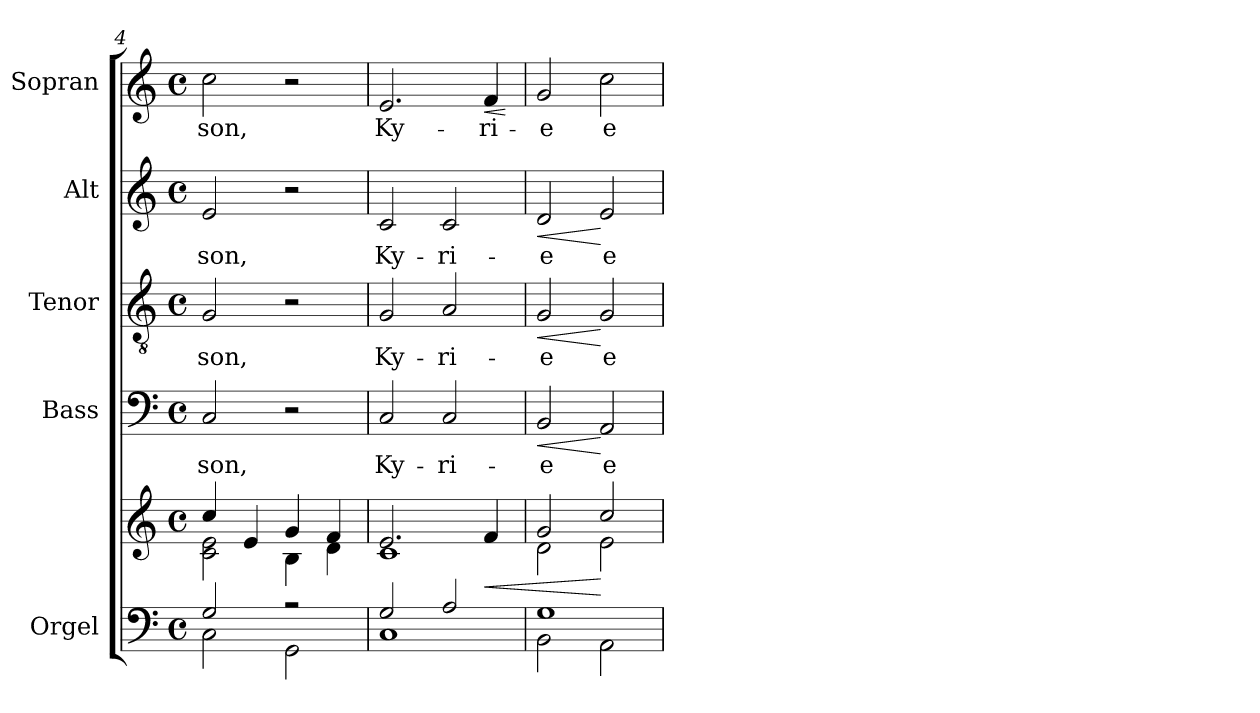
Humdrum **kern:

**kern	**kern	**dynam	**kern	**text	**dynam	**kern	**text	**dynam	**kern	**text	**dynam	**kern	**text	**dynam
*part5	*part5	*part5	*part4	*part4	*part4	*part3	*part3	*part3	*part2	*part2	*part2	*part1	*part1	*part1
*staff6	*staff5	*staff5/6	*staff4	*staff4	*staff4	*staff3	*staff3	*staff3	*staff2	*staff2	*staff2	*staff1	*staff1	*staff1
*I"Orgel	*	*	*I"Bass	*	*	*I"Tenor	*	*	*I"Alt	*	*	*I"Sopran	*	*
*I'Org.	*	*	*I'B.	*	*	*I'T.	*	*	*I'A.	*	*	*I'S.	*	*
*clefF4	*clefG2	*	*clefF4	*	*	*clefGv2	*	*	*clefG2	*	*	*clefG2	*	*
*k[]	*k[]	*	*k[]	*	*	*k[]	*	*	*k[]	*	*	*k[]	*	*
*C:	*C:	*	*C:	*	*	*C:	*	*	*C:	*	*	*C:	*	*
*M4/4	*M4/4	*	*M4/4	*	*	*M4/4	*	*	*M4/4	*	*	*M4/4	*	*
*met(c)	*met(c)	*	*met(c)	*	*	*met(c)	*	*	*met(c)	*	*	*met(c)	*	*
=4	=4	=4	=4	=4	=4	=4	=4	=4	=4	=4	=4	=4	=4	=4
*^	*^	*	*	*	*	*	*	*	*	*	*	*	*	*
!	!	!	!	!	!	!LO:LY:b	!	!	!LO:LY:b	!	!	!LO:LY:b	!	!	!LO:LY:b	!
2G/	2C\	4cc/	2c\ 2e\	.	2C/	-son,	.	2G/	-son,	.	2e/	-son,	.	2cc\	-son,	.
.	.	4e/	.	.	.	.	.	.	.	.	.	.	.	.	.	.
2r	2GG\	4g/	4B\	.	2r	.	.	2r	.	.	2r	.	.	2r	.	.
.	.	4f/	4d\	.	.	.	.	.	.	.	.	.	.	.	.	.
=5	=5	=5	=5	=5	=5	=5	=5	=5	=5	=5	=5	=5	=5	=5	=5	=5
!	!	!	!	!	!	!LO:LY:b	!	!	!LO:LY:b	!	!	!LO:LY:b	!	!	!LO:LY:b	!
2G/	1C	2.e/	1c	.	2C/	Ky-	.	2G/	Ky-	.	2c/	Ky-	.	2.e/	Ky-	.
!	!	!	!	!	!	!LO:LY:b	!	!	!LO:LY:b	!	!	!LO:LY:b	!	!	!	!
2A/	.	.	.	.	2C/	-ri-	.	2A/	-ri-	.	2c/	-ri-	.	.	.	.
!	!	!	!	!LO:HP:b	!	!	!	!	!	!	!	!	!	!	!LO:LY:b	!LO:HP:b
.	.	4f/	.	<	.	.	.	.	.	.	.	.	.	4f/	-ri-	<
*v	*v	*	*	*	*	*	*	*	*	*	*	*	*	*	*	*
*	*v	*v	*	*	*	*	*	*	*	*	*	*	*	*	*
.	.	.	.	.	.	.	.	.	.	.	.	.	.	[
=6	=6	=6	=6	=6	=6	=6	=6	=6	=6	=6	=6	=6	=6	=6
*^	*^	*	*	*	*	*	*	*	*	*	*	*	*	*
!	!	!	!	!	!	!LO:LY:b	!LO:HP:b	!	!LO:LY:b	!LO:HP:b	!	!LO:LY:b	!LO:HP:b	!	!LO:LY:b	!
1G	2BB\	2g/	2d\	.	2BB/	-e	<	2G/	-e	<	2d/	-e	<	2g/	-e	.
!	!	!	!	!	!	!LO:LY:b	!	!	!LO:LY:b	!	!	!LO:LY:b	!	!	!LO:LY:b	!
.	2AA\	2cc/	2e\	[	2AA/	e-	[	2G/	e-	[	2e/	e-	[	2cc\	e-	.
*v	*v	*	*	*	*	*	*	*	*	*	*	*	*	*	*	*
*	*v	*v	*	*	*	*	*	*	*	*	*	*	*	*	*
=	=	=	=	=	=	=	=	=	=	=	=	=	=	=
*-	*-	*-	*-	*-	*-	*-	*-	*-	*-	*-	*-	*-	*-	*-
